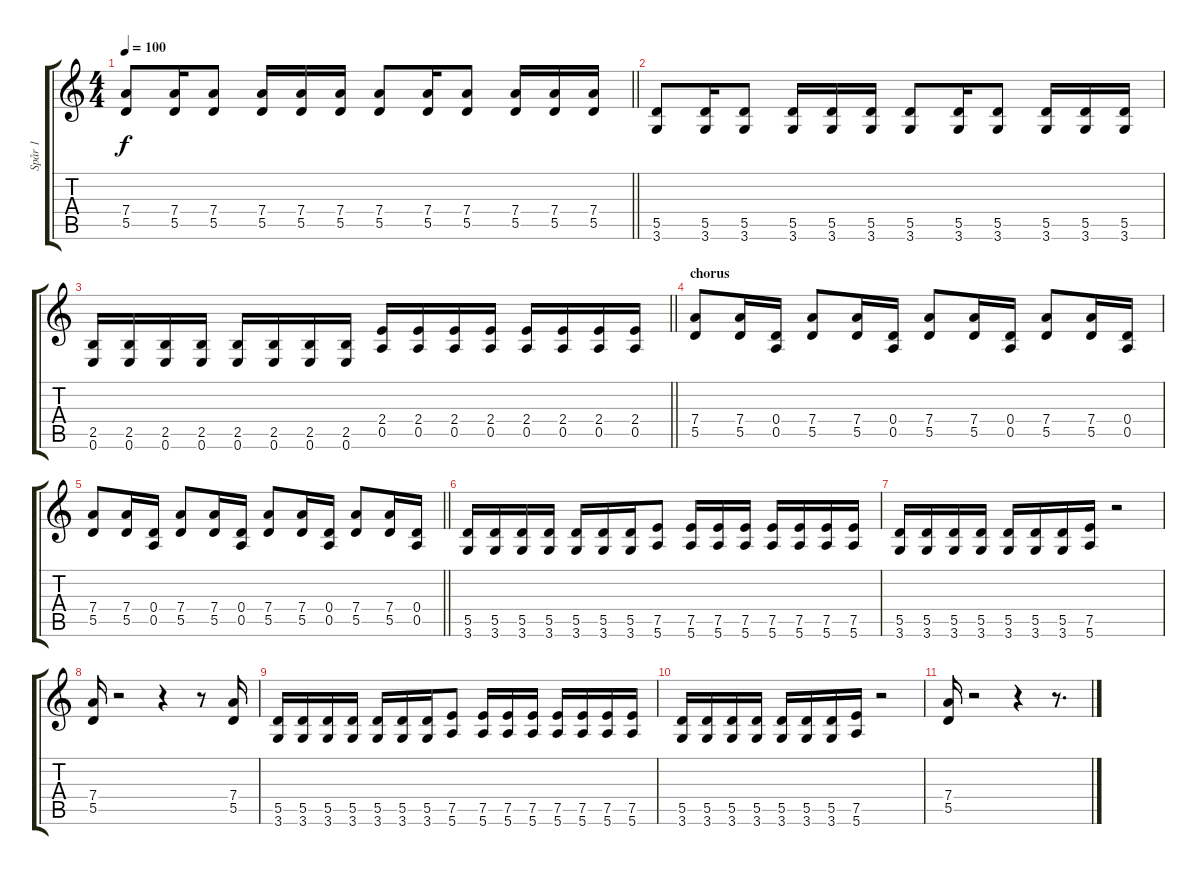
\track ("Spår 1" "Spår 1") {instrument overdrivenguitar}
\staff {score tabs}
\tuning (E4 B3 G3 D3 A2 E2) {hide}
\ts (4 4)
\tempo 100
\clef g2
\barLineRight lightlight
\ks c
(7.4 5.5).8{dy f} (7.4 5.5).16 (7.4 5.5).8 (7.4 5.5).16 (7.4 5.5).16 (7.4 5.5).16 (7.4 5.5).8 (7.4 5.5).16 (7.4 5.5).8 (7.4 5.5).16 (7.4 5.5).16 (7.4 5.5).16 |
(5.5 3.6).8 (5.5 3.6).16 (5.5 3.6).8 (5.5 3.6).16 (5.5 3.6).16 (5.5 3.6).16 (5.5 3.6).8 (5.5 3.6).16 (5.5 3.6).8 (5.5 3.6).16 (5.5 3.6).16 (5.5 3.6).16 |
\barLineRight lightlight
(2.5 0.6).16 (2.5 0.6).16 (2.5 0.6).16 (2.5 0.6).16 (2.5 0.6).16 (2.5 0.6).16 (2.5 0.6).16 (2.5 0.6).16 (2.4 0.5).16 (2.4 0.5).16 (2.4 0.5).16 (2.4 0.5).16 (2.4 0.5).16 (2.4 0.5).16 (2.4 0.5).16 (2.4 0.5).16 |
\section ("" "chorus")
(7.4 5.5).8 (7.4 5.5).16 (0.4 0.5).16 (7.4 5.5).8 (7.4 5.5).16 (0.4 0.5).16 (7.4 5.5).8 (7.4 5.5).16 (0.4 0.5).16 (7.4 5.5).8 (7.4 5.5).16 (0.4 0.5).16 |
\barLineRight lightlight
(7.4 5.5).8 (7.4 5.5).16 (0.4 0.5).16 (7.4 5.5).8 (7.4 5.5).16 (0.4 0.5).16 (7.4 5.5).8 (7.4 5.5).16 (0.4 0.5).16 (7.4 5.5).8 (7.4 5.5).16 (0.4 0.5).16 |
(5.5 3.6).16 (5.5 3.6).16 (5.5 3.6).16 (5.5 3.6).16 (5.5 3.6).16 (5.5 3.6).16 (5.5 3.6).16 (7.5 5.6).8 (7.5 5.6).16 (7.5 5.6).16 (7.5 5.6).16 (7.5 5.6).16 (7.5 5.6).16 (7.5 5.6).16 (7.5 5.6).16 |
(5.5 3.6).16 (5.5 3.6).16 (5.5 3.6).16 (5.5 3.6).16 (5.5 3.6).16 (5.5 3.6).16 (5.5 3.6).16 (7.5 5.6).16 r.2 |
(7.4 5.5).16 r.2 r.4 r.8 (7.4 5.5).16 |
(5.5 3.6).16 (5.5 3.6).16 (5.5 3.6).16 (5.5 3.6).16 (5.5 3.6).16 (5.5 3.6).16 (5.5 3.6).16 (7.5 5.6).8 (7.5 5.6).16 (7.5 5.6).16 (7.5 5.6).16 (7.5 5.6).16 (7.5 5.6).16 (7.5 5.6).16 (7.5 5.6).16 |
(5.5 3.6).16 (5.5 3.6).16 (5.5 3.6).16 (5.5 3.6).16 (5.5 3.6).16 (5.5 3.6).16 (5.5 3.6).16 (7.5 5.6).16 r.2 |
(7.4 5.5).16 r.2 r.4 r.8{d}
